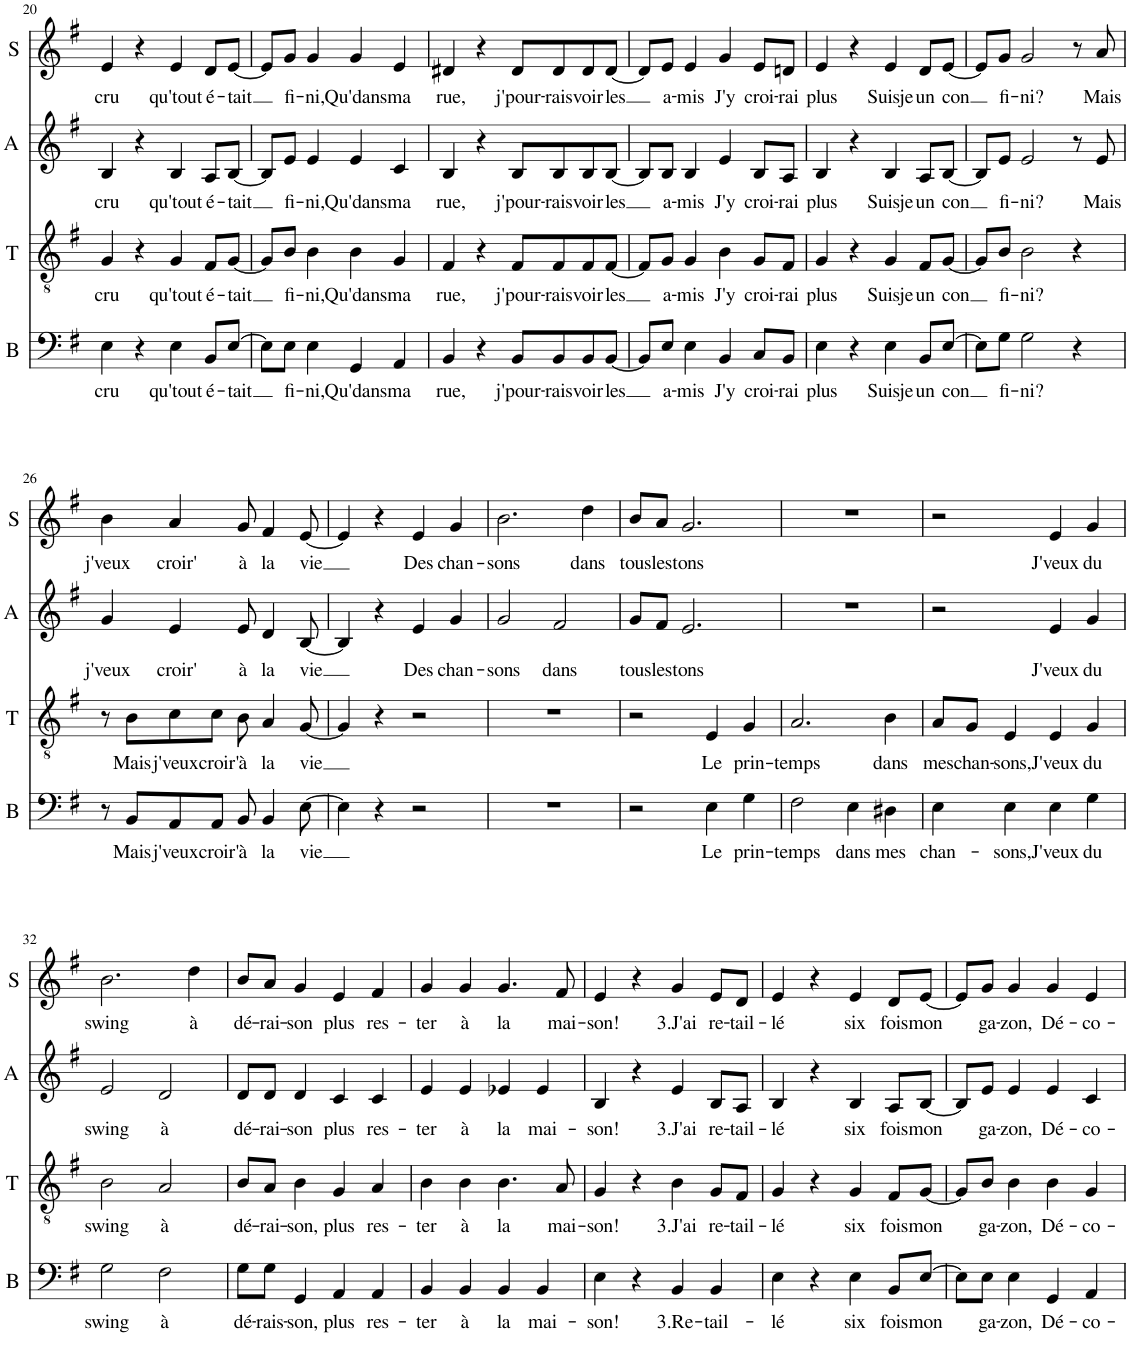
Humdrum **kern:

**kern	**text	**kern	**text	**kern	**text	**kern	**text
*part4	*part4	*part3	*part3	*part2	*part2	*part1	*part1
*staff4	*staff4	*staff3	*staff3	*staff2	*staff2	*staff1	*staff1
*I"Basse	*	*I"Ténor	*	*I"Alto	*	*I"Soprano	*
*I'B	*	*I'T	*	*I'A	*	*I'S	*
!!LO:PB:g=z
*clefF4	*	*clefGv2	*	*clefG2	*	*clefG2	*
*	*	*ITrd1c2	*	*ITrd4c7	*	*	*
*k[f#]	*	*k[f#]	*	*k[f#]	*	*k[f#]	*
*M4/4	*	*M4/4	*	*M4/4	*	*M4/4	*
=20	=20	=20	=20	=20	=20	=20	=20
!	!LO:LY:b	!	!LO:LY:b	!	!LO:LY:b	!	!LO:LY:b
4E\	cru	4G/	cru	4B/	cru	4e/	cru
4r	.	4r	.	4r	.	4r	.
!	!LO:LY:b	!	!LO:LY:b	!	!LO:LY:b	!	!LO:LY:b
4E\	qu'tout	4G/	qu'tout	4B/	qu'tout	4e/	qu'tout
!	!LO:LY:b	!	!LO:LY:b	!	!LO:LY:b	!	!LO:LY:b
8BB/L	é-	8F#/L	é-	8A/L	é-	8d/L	é-
!	!LO:LY:b	!	!LO:LY:b	!	!LO:LY:b	!	!LO:LY:b
[8E/J	-tait	[8G/J	-tait	[8B/J	-tait	[8e/J	-tait
=21	=21	=21	=21	=21	=21	=21	=21
8E\L]	.	8G/L]	.	8B/L]	.	8e/L]	.
!	!LO:LY:b	!	!LO:LY:b	!	!LO:LY:b	!	!LO:LY:b
8E\J	fi-	8B/J	fi-	8e/J	fi-	8g/J	fi-
!	!LO:LY:b	!	!LO:LY:b	!	!LO:LY:b	!	!LO:LY:b
4E\	-ni,	4B\	-ni,	4e/	-ni,	4g/	-ni,
!	!LO:LY:b	!	!LO:LY:b	!	!LO:LY:b	!	!LO:LY:b
4GG/	Qu'dans	4B\	Qu'dans	4e/	Qu'dans	4g/	Qu'dans
!	!LO:LY:b	!	!LO:LY:b	!	!LO:LY:b	!	!LO:LY:b
4AA/	ma	4G/	ma	4c/	ma	4e/	ma
=22	=22	=22	=22	=22	=22	=22	=22
!	!LO:LY:b	!	!LO:LY:b	!	!LO:LY:b	!	!LO:LY:b
4BB/	rue,	4F#/	rue,	4B/	rue,	4d#X/	rue,
4r	.	4r	.	4r	.	4r	.
!	!LO:LY:b	!	!LO:LY:b	!	!LO:LY:b	!	!LO:LY:b
8BB/L	j'pour-	8F#/L	j'pour-	8B/L	j'pour-	8d#/L	j'pour-
!	!LO:LY:b	!	!LO:LY:b	!	!LO:LY:b	!	!LO:LY:b
8BB/	-rais	8F#/	-rais	8B/	-rais	8d#/	-rais
!	!LO:LY:b	!	!LO:LY:b	!	!LO:LY:b	!	!LO:LY:b
8BB/	voir	8F#/	voir	8B/	voir	8d#/	voir
!	!LO:LY:b	!	!LO:LY:b	!	!LO:LY:b	!	!LO:LY:b
[8BB/J	-les	[8F#/J	-les	[8B/J	-les	[8d#/J	-les
=23	=23	=23	=23	=23	=23	=23	=23
8BB/L]	.	8F#/L]	.	8B/L]	.	8d#/L]	.
!	!LO:LY:b	!	!LO:LY:b	!	!LO:LY:b	!	!LO:LY:b
8E/J	a-	8G/J	a-	8B/J	a-	8e/J	a-
!	!LO:LY:b	!	!LO:LY:b	!	!LO:LY:b	!	!LO:LY:b
4E\	-mis	4G/	-mis	4B/	-mis	4e/	-mis
!	!LO:LY:b	!	!LO:LY:b	!	!LO:LY:b	!	!LO:LY:b
4BB/	J'y	4B\	J'y	4e/	J'y	4g/	J'y
!	!LO:LY:b	!	!LO:LY:b	!	!LO:LY:b	!	!LO:LY:b
8C/L	croi-	8G/L	croi-	8B/L	croi-	8e/L	croi-
!	!LO:LY:b	!	!LO:LY:b	!	!LO:LY:b	!	!LO:LY:b
8BB/J	-rai	8F#/J	-rai	8A/J	-rai	8dn/J	-rai
=24	=24	=24	=24	=24	=24	=24	=24
!	!LO:LY:b	!	!LO:LY:b	!	!LO:LY:b	!	!LO:LY:b
4E\	plus	4G/	plus	4B/	plus	4e/	plus
4r	.	4r	.	4r	.	4r	.
!	!LO:LY:b	!	!LO:LY:b	!	!LO:LY:b	!	!LO:LY:b
4E\	Suisje	4G/	Suisje	4B/	Suisje	4e/	Suisje
!	!LO:LY:b	!	!LO:LY:b	!	!LO:LY:b	!	!LO:LY:b
8BB/L	un	8F#/L	un	8A/L	un	8d/L	un
!	!LO:LY:b	!	!LO:LY:b	!	!LO:LY:b	!	!LO:LY:b
[8E/J	-con	[8G/J	-con	[8B/J	-con	[8e/J	-con
=25	=25	=25	=25	=25	=25	=25	=25
8E\L]	.	8G/L]	.	8B/L]	.	8e/L]	.
!	!LO:LY:b	!	!LO:LY:b	!	!LO:LY:b	!	!LO:LY:b
8G\J	fi-	8B/J	fi-	8e/J	fi-	8g/J	fi-
!	!LO:LY:b	!	!LO:LY:b	!	!LO:LY:b	!	!LO:LY:b
2G\	-ni?	2B\	-ni?	2e/	-ni?	2g/	-ni?
4r	.	4r	.	8r	.	8r	.
!	!	!	!	!	!LO:LY:b	!	!LO:LY:b
.	.	.	.	8e/	Mais	8a/	Mais
!!LO:LB:g=z
=26	=26	=26	=26	=26	=26	=26	=26
!	!	!	!	!	!LO:LY:b	!	!LO:LY:b
8r	.	8r	.	4g/	j'veux	4b\	j'veux
!	!LO:LY:b	!	!LO:LY:b	!	!	!	!
8BB/L	Mais	8B\L	Mais	.	.	.	.
!	!LO:LY:b	!	!LO:LY:b	!	!LO:LY:b	!	!LO:LY:b
8AA/	j'veux	8c\	j'veux	4e/	croir'	4a/	croir'
!	!LO:LY:b	!	!LO:LY:b	!	!	!	!
8AA/J	croir'	8c\J	croir'	.	.	.	.
!	!LO:LY:b	!	!LO:LY:b	!	!LO:LY:b	!	!LO:LY:b
8BB/	à	8B\	à	8e/	à	8g/	à
!	!LO:LY:b	!	!LO:LY:b	!	!LO:LY:b	!	!LO:LY:b
4BB/	la	4A/	la	4d/	la	4f#/	la
!	!LO:LY:b	!	!LO:LY:b	!	!LO:LY:b	!	!LO:LY:b
[8E\	-vie	[8G/	-vie	[8B/	-vie	[8e/	-vie
=27	=27	=27	=27	=27	=27	=27	=27
4E\]	.	4G/]	.	4B/]	.	4e/]	.
4r	.	4r	.	4r	.	4r	.
!	!	!	!	!	!LO:LY:b	!	!LO:LY:b
2r	.	2r	.	4e/	Des	4e/	Des
!	!	!	!	!	!LO:LY:b	!	!LO:LY:b
.	.	.	.	4g/	chan-	4g/	chan-
=28	=28	=28	=28	=28	=28	=28	=28
!	!	!	!	!	!LO:LY:b	!	!LO:LY:b
1r	.	1r	.	2g/	-sons	2.b\	-sons
!	!	!	!	!	!LO:LY:b	!	!
.	.	.	.	2f#/	dans	.	.
!	!	!	!	!	!	!	!LO:LY:b
.	.	.	.	.	.	4dd\	dans
=29	=29	=29	=29	=29	=29	=29	=29
!	!	!	!	!	!LO:LY:b	!	!LO:LY:b
2r	.	2r	.	8g/L	tous	8b/L	tous
!	!	!	!	!	!LO:LY:b	!	!LO:LY:b
.	.	.	.	8f#/J	les	8a/J	les
!	!	!	!	!	!LO:LY:b	!	!LO:LY:b
.	.	.	.	2.e/	tons	2.g/	tons
!	!LO:LY:b	!	!LO:LY:b	!	!	!	!
4E\	Le	4E/	Le	.	.	.	.
!	!LO:LY:b	!	!LO:LY:b	!	!	!	!
4G\	prin-	4G/	prin-	.	.	.	.
=30	=30	=30	=30	=30	=30	=30	=30
!	!LO:LY:b	!	!LO:LY:b	!	!	!	!
2F#\	-temps	2.A/	-temps	1r	.	1r	.
!	!LO:LY:b	!	!	!	!	!	!
4E\	dans	.	.	.	.	.	.
!	!LO:LY:b	!	!LO:LY:b	!	!	!	!
4D#X\	mes	4B\	dans	.	.	.	.
=31	=31	=31	=31	=31	=31	=31	=31
!	!LO:LY:b	!	!LO:LY:b	!	!	!	!
4E\	chan-	8A/L	mes	2r	.	2r	.
!	!	!	!LO:LY:b	!	!	!	!
.	.	8G/J	chan-	.	.	.	.
!	!LO:LY:b	!	!LO:LY:b	!	!	!	!
4E\	-sons,	4E/	-sons,	.	.	.	.
!	!LO:LY:b	!	!LO:LY:b	!	!LO:LY:b	!	!LO:LY:b
4E\	J'veux	4E/	J'veux	4e/	J'veux	4e/	J'veux
!	!LO:LY:b	!	!LO:LY:b	!	!LO:LY:b	!	!LO:LY:b
4G\	du	4G/	du	4g/	du	4g/	du
!!LO:LB:g=z
=32	=32	=32	=32	=32	=32	=32	=32
!	!LO:LY:b	!	!LO:LY:b	!	!LO:LY:b	!	!LO:LY:b
2G\	swing	2B\	swing	2e/	swing	2.b\	swing
!	!LO:LY:b	!	!LO:LY:b	!	!LO:LY:b	!	!
2F#\	à	2A/	à	2d/	à	.	.
!	!	!	!	!	!	!	!LO:LY:b
.	.	.	.	.	.	4dd\	à
=33	=33	=33	=33	=33	=33	=33	=33
!	!LO:LY:b	!	!LO:LY:b	!	!LO:LY:b	!	!LO:LY:b
8G\L	dé-	8B/L	dé-	8d/L	dé-	8b/L	dé-
!	!LO:LY:b	!	!LO:LY:b	!	!LO:LY:b	!	!LO:LY:b
8G\J	-rais-	8A/J	-rai-	8d/J	-rai-	8a/J	-rai-
!	!LO:LY:b	!	!LO:LY:b	!	!LO:LY:b	!	!LO:LY:b
4GG/	-son,	4B\	-son,	4d/	-son	4g/	-son
!	!LO:LY:b	!	!LO:LY:b	!	!LO:LY:b	!	!LO:LY:b
4AA/	plus	4G/	plus	4c/	plus	4e/	plus
!	!LO:LY:b	!	!LO:LY:b	!	!LO:LY:b	!	!LO:LY:b
4AA/	res-	4A/	res-	4c/	res-	4f#/	res-
=34	=34	=34	=34	=34	=34	=34	=34
!	!LO:LY:b	!	!LO:LY:b	!	!LO:LY:b	!	!LO:LY:b
4BB/	-ter	4B\	-ter	4e/	-ter	4g/	-ter
!	!LO:LY:b	!	!LO:LY:b	!	!LO:LY:b	!	!LO:LY:b
4BB/	à	4B\	à	4e/	à	4g/	à
!	!LO:LY:b	!	!LO:LY:b	!	!LO:LY:b	!	!LO:LY:b
4BB/	la	4.B\	la	4e-X/	la	4.g/	la
!	!LO:LY:b	!	!	!	!LO:LY:b	!	!
4BB/	mai-	.	.	4e-/	mai-	.	.
!	!	!	!LO:LY:b	!	!	!	!LO:LY:b
.	.	8A/	mai-	.	.	8f#/	mai-
=35	=35	=35	=35	=35	=35	=35	=35
!	!LO:LY:b	!	!LO:LY:b	!	!LO:LY:b	!	!LO:LY:b
4E\	-son!	4G/	-son!	4B/	-son!	4e/	-son!
4r	.	4r	.	4r	.	4r	.
!	!LO:LY:b	!	!LO:LY:b	!	!LO:LY:b	!	!LO:LY:b
4BB/	3.Re-	4B\	3.J'ai	4e/	3.J'ai	4g/	3.J'ai
!	!LO:LY:b	!	!LO:LY:b	!	!LO:LY:b	!	!LO:LY:b
4BB/	-tail-	8G/L	re-	8B/L	re-	8e/L	re-
!	!	!	!LO:LY:b	!	!LO:LY:b	!	!LO:LY:b
.	.	8F#/J	-tail-	8A/J	-tail-	8d/J	-tail-
=36	=36	=36	=36	=36	=36	=36	=36
!	!LO:LY:b	!	!LO:LY:b	!	!LO:LY:b	!	!LO:LY:b
4E\	-lé	4G/	-lé	4B/	-lé	4e/	-lé
4r	.	4r	.	4r	.	4r	.
!	!LO:LY:b	!	!LO:LY:b	!	!LO:LY:b	!	!LO:LY:b
4E\	six	4G/	six	4B/	six	4e/	six
!	!LO:LY:b	!	!LO:LY:b	!	!LO:LY:b	!	!LO:LY:b
8BB/L	fois	8F#/L	fois	8A/L	fois	8d/L	fois
!	!LO:LY:b	!	!LO:LY:b	!	!LO:LY:b	!	!LO:LY:b
[8E/J	mon	[8G/J	mon	[8B/J	mon	[8e/J	mon
=37	=37	=37	=37	=37	=37	=37	=37
8E\L]	.	8G/L]	.	8B/L]	.	8e/L]	.
!	!LO:LY:b	!	!LO:LY:b	!	!LO:LY:b	!	!LO:LY:b
8E\J	ga-	8B/J	ga-	8e/J	ga-	8g/J	ga-
!	!LO:LY:b	!	!LO:LY:b	!	!LO:LY:b	!	!LO:LY:b
4E\	-zon,	4B\	-zon,	4e/	-zon,	4g/	-zon,
!	!LO:LY:b	!	!LO:LY:b	!	!LO:LY:b	!	!LO:LY:b
4GG/	Dé-	4B\	Dé-	4e/	Dé-	4g/	Dé-
!	!LO:LY:b	!	!LO:LY:b	!	!LO:LY:b	!	!LO:LY:b
4AA/	-co-	4G/	-co-	4c/	-co-	4e/	-co-
=	=	=	=	=	=	=	=
*-	*-	*-	*-	*-	*-	*-	*-
